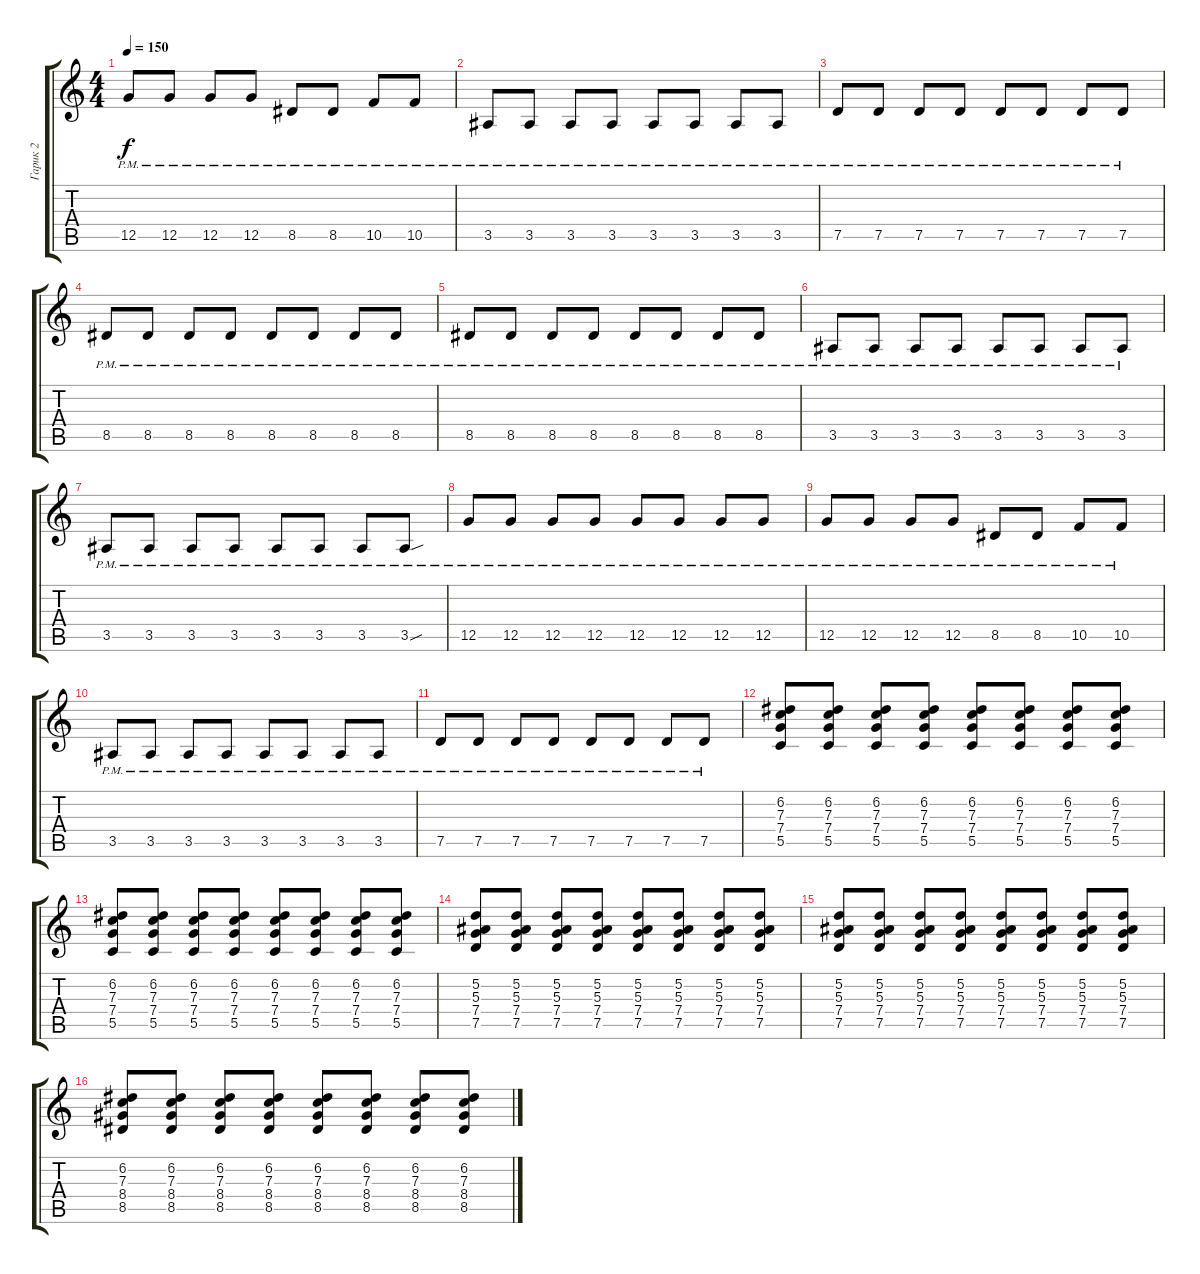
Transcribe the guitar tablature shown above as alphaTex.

\track ("Гарик 2" "Гарик 2") {instrument distortionguitar}
\staff {score tabs}
\tuning (D4 A3 F3 C3 G2 C2) {hide}
\ts (4 4)
\tempo 150
\clef g2
\ks c
12.5{pm}.8{dy f} 12.5{pm}.8 12.5{pm}.8 12.5{pm}.8 8.5{pm}.8 8.5{pm}.8 10.5{pm}.8 10.5{pm}.8 |
3.5{pm}.8 3.5{pm}.8 3.5{pm}.8 3.5{pm}.8 3.5{pm}.8 3.5{pm}.8 3.5{pm}.8 3.5{pm}.8 |
7.5{pm}.8 7.5{pm}.8 7.5{pm}.8 7.5{pm}.8 7.5{pm}.8 7.5{pm}.8 7.5{pm}.8 7.5{pm}.8 |
8.5{pm}.8 8.5{pm}.8 8.5{pm}.8 8.5{pm}.8 8.5{pm}.8 8.5{pm}.8 8.5{pm}.8 8.5{pm}.8 |
8.5{pm}.8 8.5{pm}.8 8.5{pm}.8 8.5{pm}.8 8.5{pm}.8 8.5{pm}.8 8.5{pm}.8 8.5{pm}.8 |
3.5{pm}.8 3.5{pm}.8 3.5{pm}.8 3.5{pm}.8 3.5{pm}.8 3.5{pm}.8 3.5{pm}.8 3.5{pm}.8 |
3.5{pm}.8 3.5{pm}.8 3.5{pm}.8 3.5{pm}.8 3.5{pm}.8 3.5{pm}.8 3.5{pm}.8 3.5{sou pm}.8 |
12.5{pm}.8 12.5{pm}.8 12.5{pm}.8 12.5{pm}.8 12.5{pm}.8 12.5{pm}.8 12.5{pm}.8 12.5{pm}.8 |
12.5{pm}.8 12.5{pm}.8 12.5{pm}.8 12.5{pm}.8 8.5{pm}.8 8.5{pm}.8 10.5{pm}.8 10.5{pm}.8 |
3.5{pm}.8 3.5{pm}.8 3.5{pm}.8 3.5{pm}.8 3.5{pm}.8 3.5{pm}.8 3.5{pm}.8 3.5{pm}.8 |
7.5{pm}.8 7.5{pm}.8 7.5{pm}.8 7.5{pm}.8 7.5{pm}.8 7.5{pm}.8 7.5{pm}.8 7.5{pm}.8 |
(6.2 7.3 7.4 5.5).8{balance 10} (6.2 7.3 7.4 5.5).8 (6.2 7.3 7.4 5.5).8 (6.2 7.3 7.4 5.5).8 (6.2 7.3 7.4 5.5).8 (6.2 7.3 7.4 5.5).8 (6.2 7.3 7.4 5.5).8 (6.2 7.3 7.4 5.5).8 |
(6.2 7.3 7.4 5.5).8 (6.2 7.3 7.4 5.5).8 (6.2 7.3 7.4 5.5).8 (6.2 7.3 7.4 5.5).8 (6.2 7.3 7.4 5.5).8 (6.2 7.3 7.4 5.5).8 (6.2 7.3 7.4 5.5).8 (6.2 7.3 7.4 5.5).8 |
(5.2 5.3 7.4 7.5).8{balance 10 instrument distortionguitar} (5.2 5.3 7.4 7.5).8 (5.2 5.3 7.4 7.5).8 (5.2 5.3 7.4 7.5).8 (5.2 5.3 7.4 7.5).8 (5.2 5.3 7.4 7.5).8 (5.2 5.3 7.4 7.5).8 (5.2 5.3 7.4 7.5).8 |
(5.2 5.3 7.4 7.5).8 (5.2 5.3 7.4 7.5).8 (5.2 5.3 7.4 7.5).8 (5.2 5.3 7.4 7.5).8 (5.2 5.3 7.4 7.5).8 (5.2 5.3 7.4 7.5).8 (5.2 5.3 7.4 7.5).8 (5.2 5.3 7.4 7.5).8 |
(6.2 7.3 8.4 8.5).8 (6.2 7.3 8.4 8.5).8 (6.2 7.3 8.4 8.5).8 (6.2 7.3 8.4 8.5).8 (6.2 7.3 8.4 8.5).8 (6.2 7.3 8.4 8.5).8 (6.2 7.3 8.4 8.5).8 (6.2 7.3 8.4 8.5).8
